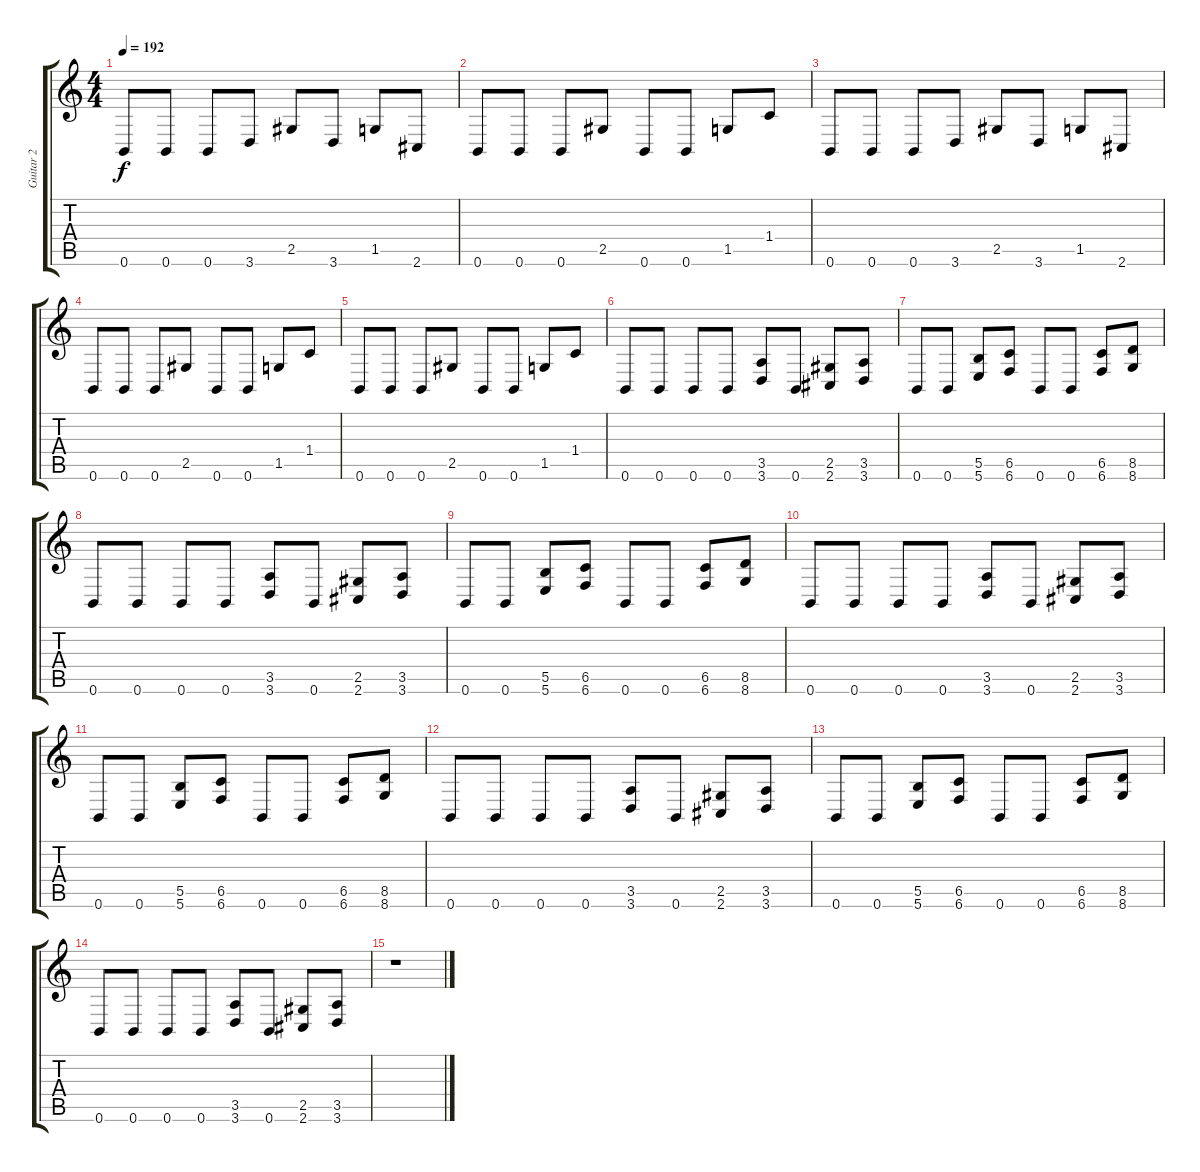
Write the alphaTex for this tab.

\track ("Guitar 2" "Guitar 2") {instrument overdrivenguitar}
\staff {score tabs}
\tuning (Db4 Ab3 E3 B2 Gb2 B1) {hide}
\ts (4 4)
\tempo 192
\clef g2
\ks c
0.6.8{dy f} 0.6.8 0.6.8 3.6.8 2.5.8 3.6.8 1.5.8 2.6.8 |
0.6.8 0.6.8 0.6.8 2.5.8 0.6.8 0.6.8 1.5.8 1.4.8 |
0.6.8 0.6.8 0.6.8 3.6.8 2.5.8 3.6.8 1.5.8 2.6.8 |
0.6.8 0.6.8 0.6.8 2.5.8 0.6.8 0.6.8 1.5.8 1.4.8 |
0.6.8 0.6.8 0.6.8 2.5.8 0.6.8 0.6.8 1.5.8 1.4.8 |
0.6.8 0.6.8 0.6.8 0.6.8 (3.5 3.6).8 0.6.8 (2.5 2.6).8 (3.5 3.6).8 |
0.6.8 0.6.8 (5.5 5.6).8 (6.5 6.6).8 0.6.8 0.6.8 (6.5 6.6).8 (8.5 8.6).8 |
0.6.8 0.6.8 0.6.8 0.6.8 (3.5 3.6).8 0.6.8 (2.5 2.6).8 (3.5 3.6).8 |
0.6.8 0.6.8 (5.5 5.6).8 (6.5 6.6).8 0.6.8 0.6.8 (6.5 6.6).8 (8.5 8.6).8 |
0.6.8 0.6.8 0.6.8 0.6.8 (3.5 3.6).8 0.6.8 (2.5 2.6).8 (3.5 3.6).8 |
0.6.8 0.6.8 (5.5 5.6).8 (6.5 6.6).8 0.6.8 0.6.8 (6.5 6.6).8 (8.5 8.6).8 |
0.6.8 0.6.8 0.6.8 0.6.8 (3.5 3.6).8 0.6.8 (2.5 2.6).8 (3.5 3.6).8 |
0.6.8 0.6.8 (5.5 5.6).8 (6.5 6.6).8 0.6.8 0.6.8 (6.5 6.6).8 (8.5 8.6).8 |
0.6.8 0.6.8 0.6.8 0.6.8 (3.5 3.6).8 0.6.8 (2.5 2.6).8 (3.5 3.6).8 |
r.1
